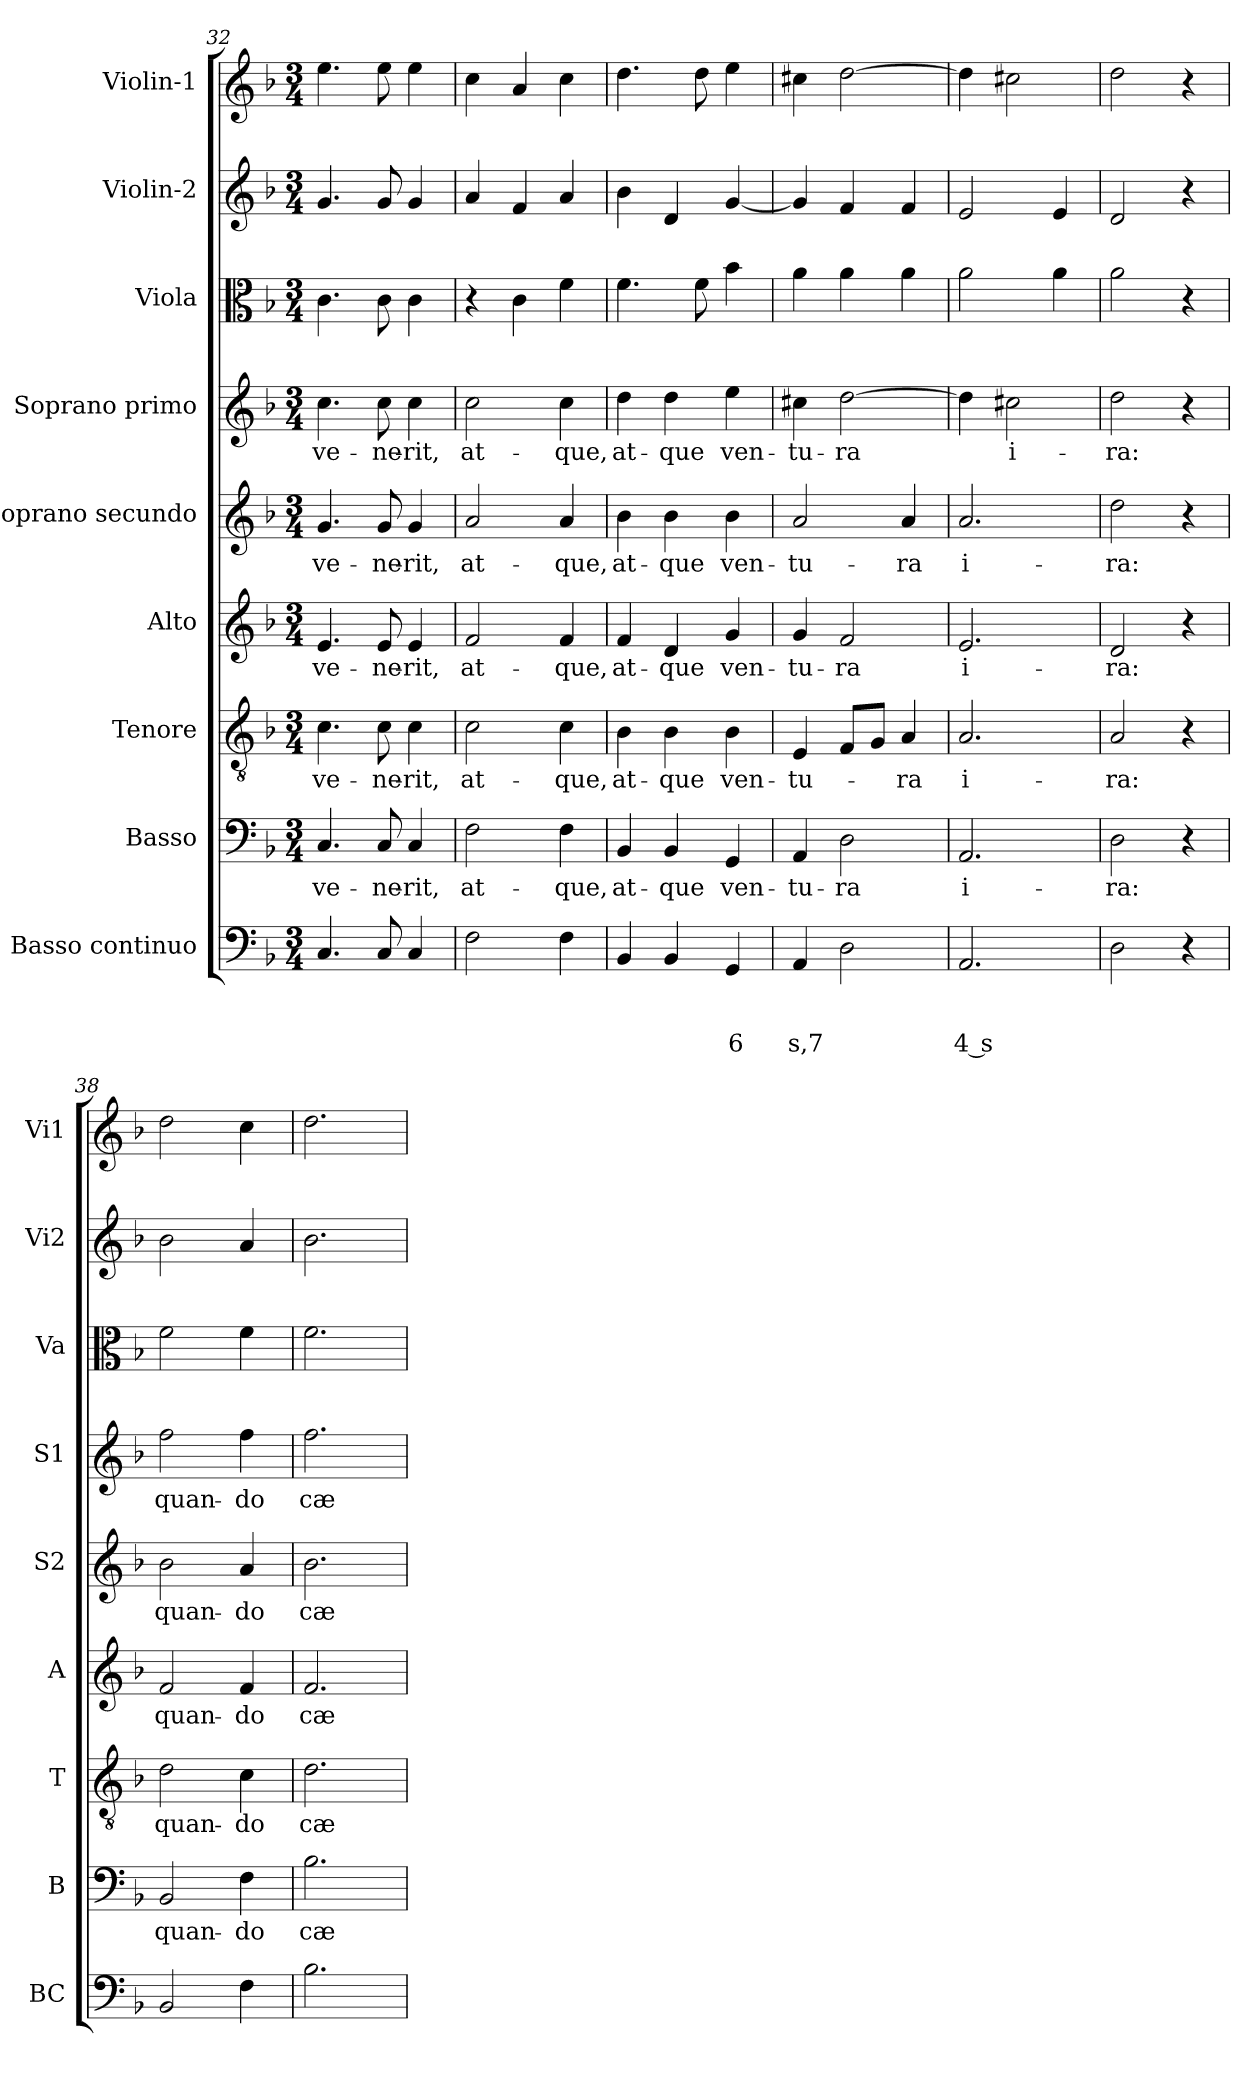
**kern	**text	**text	**text	**kern	**text	**kern	**text	**kern	**text	**kern	**text	**kern	**text	**kern	**kern	**kern
*part9	*part9	*part9	*part9	*part8	*part8	*part7	*part7	*part6	*part6	*part5	*part5	*part4	*part4	*part3	*part2	*part1
*staff9	*staff9	*staff9	*staff9	*staff8	*staff8	*staff7	*staff7	*staff6	*staff6	*staff5	*staff5	*staff4	*staff4	*staff3	*staff2	*staff1
*I"Basso continuo	*	*	*	*I"Basso	*	*I"Tenore	*	*I"Alto	*	*I"Soprano secundo	*	*I"Soprano primo	*	*I"Viola	*I"Violin-2	*I"Violin-1
*I'BC	*	*	*	*I'B	*	*I'T	*	*I'A	*	*I'S2	*	*I'S1	*	*I'Va	*I'Vi2	*I'Vi1
*clefF4	*	*	*	*clefF4	*	*clefGv2	*	*clefG2	*	*clefG2	*	*clefG2	*	*clefC3	*clefG2	*clefG2
*k[b-]	*	*	*	*k[b-]	*	*k[b-]	*	*k[b-]	*	*k[b-]	*	*k[b-]	*	*k[b-]	*k[b-]	*k[b-]
*F:	*	*	*	*F:	*	*F:	*	*F:	*	*F:	*	*F:	*	*F:	*F:	*F:
*M3/4	*	*	*	*M3/4	*	*M3/4	*	*M3/4	*	*M3/4	*	*M3/4	*	*M3/4	*M3/4	*M3/4
=32	=32	=32	=32	=32	=32	=32	=32	=32	=32	=32	=32	=32	=32	=32	=32	=32
!	!	!	!	!	!LO:LY:b	!	!LO:LY:b	!	!LO:LY:b	!	!LO:LY:b	!	!LO:LY:b	!	!	!
4.C/	.	.	.	4.C/	ve-	4.c\	ve-	4.e/	ve-	4.g/	ve-	4.cc\	ve-	4.c\	4.g/	4.ee\
!	!	!	!	!	!LO:LY:b	!	!LO:LY:b	!	!LO:LY:b	!	!LO:LY:b	!	!LO:LY:b	!	!	!
8C/	.	.	.	8C/	-ne-	8c\	-ne-	8e/	-ne-	8g/	-ne-	8cc\	-ne-	8c\	8g/	8ee\
!	!	!	!	!	!LO:LY:b	!	!LO:LY:b	!	!LO:LY:b	!	!LO:LY:b	!	!LO:LY:b	!	!	!
4C/	.	.	.	4C/	-rit,	4c\	-rit,	4e/	-rit,	4g/	-rit,	4cc\	-rit,	4c\	4g/	4ee\
=33	=33	=33	=33	=33	=33	=33	=33	=33	=33	=33	=33	=33	=33	=33	=33	=33
!	!	!	!	!	!LO:LY:b	!	!LO:LY:b	!	!LO:LY:b	!	!LO:LY:b	!	!LO:LY:b	!	!	!
2F\	.	.	.	2F\	at-	2c\	at-	2f/	at-	2a/	at-	2cc\	at-	4r	4a/	4cc\
.	.	.	.	.	.	.	.	.	.	.	.	.	.	4c\	4f/	4a/
!	!	!	!	!	!LO:LY:b	!	!LO:LY:b	!	!LO:LY:b	!	!LO:LY:b	!	!LO:LY:b	!	!	!
4F\	.	.	.	4F\	-que,	4c\	-que,	4f/	-que,	4a/	-que,	4cc\	-que,	4f\	4a/	4cc\
=34	=34	=34	=34	=34	=34	=34	=34	=34	=34	=34	=34	=34	=34	=34	=34	=34
!	!	!	!	!	!LO:LY:b	!	!LO:LY:b	!	!LO:LY:b	!	!LO:LY:b	!	!LO:LY:b	!	!	!
4BB-/	.	.	.	4BB-/	at-	4B-\	at-	4f/	at-	4b-\	at-	4dd\	at-	4.f\	4b-\	4.dd\
!	!	!	!	!	!LO:LY:b	!	!LO:LY:b	!	!LO:LY:b	!	!LO:LY:b	!	!LO:LY:b	!	!	!
4BB-/	.	.	.	4BB-/	-que	4B-\	-que	4d/	-que	4b-\	-que	4dd\	-que	.	4d/	.
.	.	.	.	.	.	.	.	.	.	.	.	.	.	8f\	.	8dd\
!	!	!	!LO:LY:b	!	!LO:LY:b	!	!LO:LY:b	!	!LO:LY:b	!	!LO:LY:b	!	!LO:LY:b	!	!	!
4GG/	.	.	6	4GG/	ven-	4B-\	ven-	4g/	ven-	4b-\	ven-	4ee\	ven-	4b-\	[4g/	4ee\
=35	=35	=35	=35	=35	=35	=35	=35	=35	=35	=35	=35	=35	=35	=35	=35	=35
!	!	!	!LO:LY:b	!	!LO:LY:b	!	!LO:LY:b	!	!LO:LY:b	!	!LO:LY:b	!	!LO:LY:b	!	!	!
4AA/	.	.	s,7	4AA/	-tu-	4E/	-tu-	4g/	-tu-	2a/	-tu-	4cc#X\	-tu-	4a\	4g/]	4cc#X\
!	!	!	!	!	!LO:LY:b	!	!	!	!LO:LY:b	!	!	!	!LO:LY:b	!	!	!
2D\	.	.	.	2D\	-ra	8F/L	.	2f/	-ra	.	.	[2dd\	-ra	4a\	4f/	[2dd\
.	.	.	.	.	.	8G/J	.	.	.	.	.	.	.	.	.	.
!	!	!	!	!	!	!	!LO:LY:b	!	!	!	!LO:LY:b	!	!	!	!	!
.	.	.	.	.	.	4A/	-ra	.	.	4a/	-ra	.	.	4a\	4f/	.
=36	=36	=36	=36	=36	=36	=36	=36	=36	=36	=36	=36	=36	=36	=36	=36	=36
!	!	!	!LO:LY:b	!	!LO:LY:b	!	!LO:LY:b	!	!LO:LY:b	!	!LO:LY:b	!	!	!	!	!
2.AA/	.	.	4 s	2.AA/	i-	2.A/	i-	2.e/	i-	2.a/	i-	4dd\]	.	2a\	2e/	4dd\]
!	!	!	!	!	!	!	!	!	!	!	!	!	!LO:LY:b	!	!	!
.	.	.	.	.	.	.	.	.	.	.	.	2cc#X\	i-	.	.	2cc#X\
.	.	.	.	.	.	.	.	.	.	.	.	.	.	4a\	4e/	.
!!LO:PB:g=z
=37	=37	=37	=37	=37	=37	=37	=37	=37	=37	=37	=37	=37	=37	=37	=37	=37
!	!	!	!	!	!LO:LY:b	!	!LO:LY:b	!	!LO:LY:b	!	!LO:LY:b	!	!LO:LY:b	!	!	!
2D\	.	.	.	2D\	-ra:	2A/	-ra:	2d/	-ra:	2dd\	-ra:	2dd\	-ra:	2a\	2d/	2dd\
4r	.	.	.	4r	.	4r	.	4r	.	4r	.	4r	.	4r	4r	4r
=38	=38	=38	=38	=38	=38	=38	=38	=38	=38	=38	=38	=38	=38	=38	=38	=38
!	!	!	!	!	!LO:LY:b	!	!LO:LY:b	!	!LO:LY:b	!	!LO:LY:b	!	!LO:LY:b	!	!	!
2BB-/	.	.	.	2BB-/	quan-	2d\	quan-	2f/	quan-	2b-\	quan-	2ff\	quan-	2f\	2b-\	2dd\
!	!	!	!	!	!LO:LY:b	!	!LO:LY:b	!	!LO:LY:b	!	!LO:LY:b	!	!LO:LY:b	!	!	!
4F\	.	.	.	4F\	-do	4c\	-do	4f/	-do	4a/	-do	4ff\	-do	4f\	4a/	4cc\
=39	=39	=39	=39	=39	=39	=39	=39	=39	=39	=39	=39	=39	=39	=39	=39	=39
!	!	!	!	!	!LO:LY:b	!	!LO:LY:b	!	!LO:LY:b	!	!LO:LY:b	!	!LO:LY:b	!	!	!
2.B-\	.	.	.	2.B-\	cæ-	2.d\	cæ-	2.f/	cæ-	2.b-\	cæ-	2.ff\	cæ-	2.f\	2.b-\	2.dd\
=	=	=	=	=	=	=	=	=	=	=	=	=	=	=	=	=
*-	*-	*-	*-	*-	*-	*-	*-	*-	*-	*-	*-	*-	*-	*-	*-	*-
